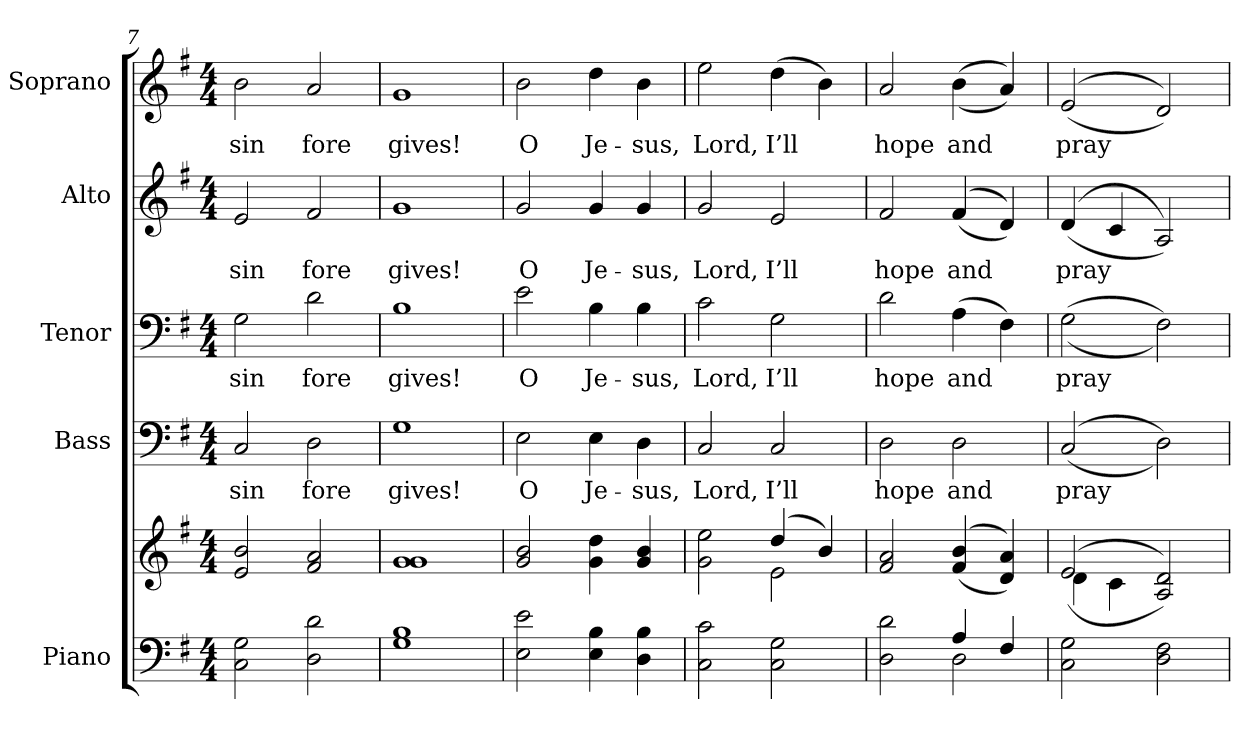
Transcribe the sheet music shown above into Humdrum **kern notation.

**kern	**kern	**kern	**text	**kern	**text	**kern	**text	**kern	**text
*part5	*part5	*part4	*part4	*part3	*part3	*part2	*part2	*part1	*part1
*staff6	*staff5	*staff4	*staff4	*staff3	*staff3	*staff2	*staff2	*staff1	*staff1
*I"Piano	*	*I"Bass	*	*I"Tenor	*	*I"Alto	*	*I"Soprano	*
*I'Pno.	*	*I'B.	*	*I'T.	*	*I'A.	*	*I'S.	*
!!LO:PB:g=z
*clefF4	*clefG2	*clefF4	*	*clefF4	*	*clefG2	*	*clefG2	*
*k[f#]	*k[f#]	*k[f#]	*	*k[f#]	*	*k[f#]	*	*k[f#]	*
*G:	*G:	*G:	*	*G:	*	*G:	*	*G:	*
*M4/4	*M4/4	*M4/4	*	*M4/4	*	*M4/4	*	*M4/4	*
=7	=7	=7	=7	=7	=7	=7	=7	=7	=7
!	!	!	!LO:LY:b:color=#000000	!	!	!	!	!	!
!	!	!	!	!	!LO:LY:b:color=#000000	!	!	!	!
!	!	!	!	!	!	!	!LO:LY:b:color=#000000	!	!
!	!	!	!	!	!	!	!	!	!LO:LY:b:color=#000000
2Ci\ 2Gi	2ei/ 2bi	2Ci/	sin	2Gi\	sin	2ei/	sin	2bi\	sin
!	!	!	!LO:LY:b:color=#000000	!	!	!	!	!	!
!	!	!	!	!	!LO:LY:b:color=#000000	!	!	!	!
!	!	!	!	!	!	!	!LO:LY:b:color=#000000	!	!
!	!	!	!	!	!	!	!	!	!LO:LY:b:color=#000000
2Di\ 2di	2f#i/ 2ai	2Di\	fore	2di\	fore	2f#i/	fore	2ai/	fore
=8	=8	=8	=8	=8	=8	=8	=8	=8	=8
!	!	!	!LO:LY:b:color=#000000	!	!	!	!	!	!
!	!	!	!	!	!LO:LY:b:color=#000000	!	!	!	!
!	!	!	!	!	!	!	!LO:LY:b:color=#000000	!	!
!	!	!	!	!	!	!	!	!	!LO:LY:b:color=#000000
1Gi 1Bi	1gi 1gi	1Gi	gives!	1Bi	gives!	1gi	gives!	1gi	gives!
=9	=9	=9	=9	=9	=9	=9	=9	=9	=9
!	!	!	!LO:LY:b:color=#000000	!	!	!	!	!	!
!	!	!	!	!	!LO:LY:b:color=#000000	!	!	!	!
!	!	!	!	!	!	!	!LO:LY:b:color=#000000	!	!
!	!	!	!	!	!	!	!	!	!LO:LY:b:color=#000000
2Ei\ 2ei	2gi/ 2bi	2Ei\	O	2ei\	O	2gi/	O	2bi\	O
!	!	!	!LO:LY:b:color=#000000	!	!	!	!	!	!
!	!	!	!	!	!LO:LY:b:color=#000000	!	!	!	!
!	!	!	!	!	!	!	!LO:LY:b:color=#000000	!	!
!	!	!	!	!	!	!	!	!	!LO:LY:b:color=#000000
4Ei\ 4Bi	4gi\ 4ddi	4Ei\	Je-	4Bi\	Je-	4gi/	Je-	4ddi\	Je-
!	!	!	!LO:LY:b:color=#000000	!	!	!	!	!	!
!	!	!	!	!	!LO:LY:b:color=#000000	!	!	!	!
!	!	!	!	!	!	!	!LO:LY:b:color=#000000	!	!
!	!	!	!	!	!	!	!	!	!LO:LY:b:color=#000000
4Di\ 4Bi	4gi/ 4bi	4Di\	-sus,	4Bi\	-sus,	4gi/	-sus,	4bi\	-sus,
!!LO:PB:g=z
=10	=10	=10	=10	=10	=10	=10	=10	=10	=10
*	*^	*	*	*	*	*	*	*	*
!	!	!	!	!LO:LY:b:color=#000000	!	!	!	!	!	!
!	!	!	!	!	!	!LO:LY:b:color=#000000	!	!	!	!
!	!	!	!	!	!	!	!	!LO:LY:b:color=#000000	!	!
!	!	!	!	!	!	!	!	!	!	!LO:LY:b:color=#000000
2Ci\ 2ci	2gi\ 2eei	2ryy	2Ci/	Lord,	2ci\	Lord,	2gi/	Lord,	2eei\	Lord,
!	!	!	!	!LO:LY:b:color=#000000	!	!	!	!	!	!
!	!	!	!	!	!	!LO:LY:b:color=#000000	!	!	!	!
!	!	!	!	!	!	!	!	!LO:LY:b:color=#000000	!	!
!	!	!	!	!	!	!	!	!	!	!LO:LY:b:color=#000000
2Ci\ 2Gi	(4ddi/	2ei\	2Ci/	I’ll	2Gi\	I’ll	2ei/	I’ll	(4ddi\	I’ll
.	4bi/)	.	.	.	.	.	.	.	4bi\)	.
*	*v	*v	*	*	*	*	*	*	*	*
=11	=11	=11	=11	=11	=11	=11	=11	=11	=11
*^	*	*	*	*	*	*	*	*	*
!	!	!	!	!LO:LY:b:color=#000000	!	!	!	!	!	!
!	!	!	!	!	!	!LO:LY:b:color=#000000	!	!	!	!
!	!	!	!	!	!	!	!	!LO:LY:b:color=#000000	!	!
!	!	!	!	!	!	!	!	!	!	!LO:LY:b:color=#000000
2Di\ 2di	2ryy	2f#i/ 2ai	2Di\	hope	2di\	hope	2f#i/	hope	2ai/	hope
!	!	!	!	!LO:LY:b:color=#000000	!	!	!	!	!	!
!	!	!	!	!	!	!LO:LY:b:color=#000000	!	!	!	!
!	!	!	!	!	!	!	!	!LO:LY:b:color=#000000	!	!
!	!	!	!	!	!	!	!	!	!	!LO:LY:b:color=#000000
4Ai/	2Di\	((4f#i/ 4bi	2Di\	and	(4Ai\	and	((4f#i/	and	((4bi\	and
4F#i/	.	4di/ 4ai))	.	.	4F#i\)	.	4di/))	.	4ai/))	.
*v	*v	*	*	*	*	*	*	*	*	*
=12	=12	=12	=12	=12	=12	=12	=12	=12	=12
*	*^	*	*	*	*	*	*	*	*
!	!	!	!	!LO:LY:b:color=#000000	!	!	!	!	!	!
!	!	!	!	!	!	!LO:LY:b:color=#000000	!	!	!	!
!	!	!	!	!	!	!	!	!LO:LY:b:color=#000000	!	!
!	!	!	!	!	!	!	!	!	!	!LO:LY:b:color=#000000
2Ci\ 2Gi	((2ei/	4di\	((2Ci/	pray	((2Gi\	pray	((4di/	pray	((2ei/	pray
.	.	4ci\	.	.	.	.	4ci/	.	.	.
2Di\ 2F#i	2Ai/ 2di))	2ryy	2Di\))	.	2F#i\))	.	2Ai/))	.	2di/))	.
*	*v	*v	*	*	*	*	*	*	*	*
=	=	=	=	=	=	=	=	=	=
*-	*-	*-	*-	*-	*-	*-	*-	*-	*-
